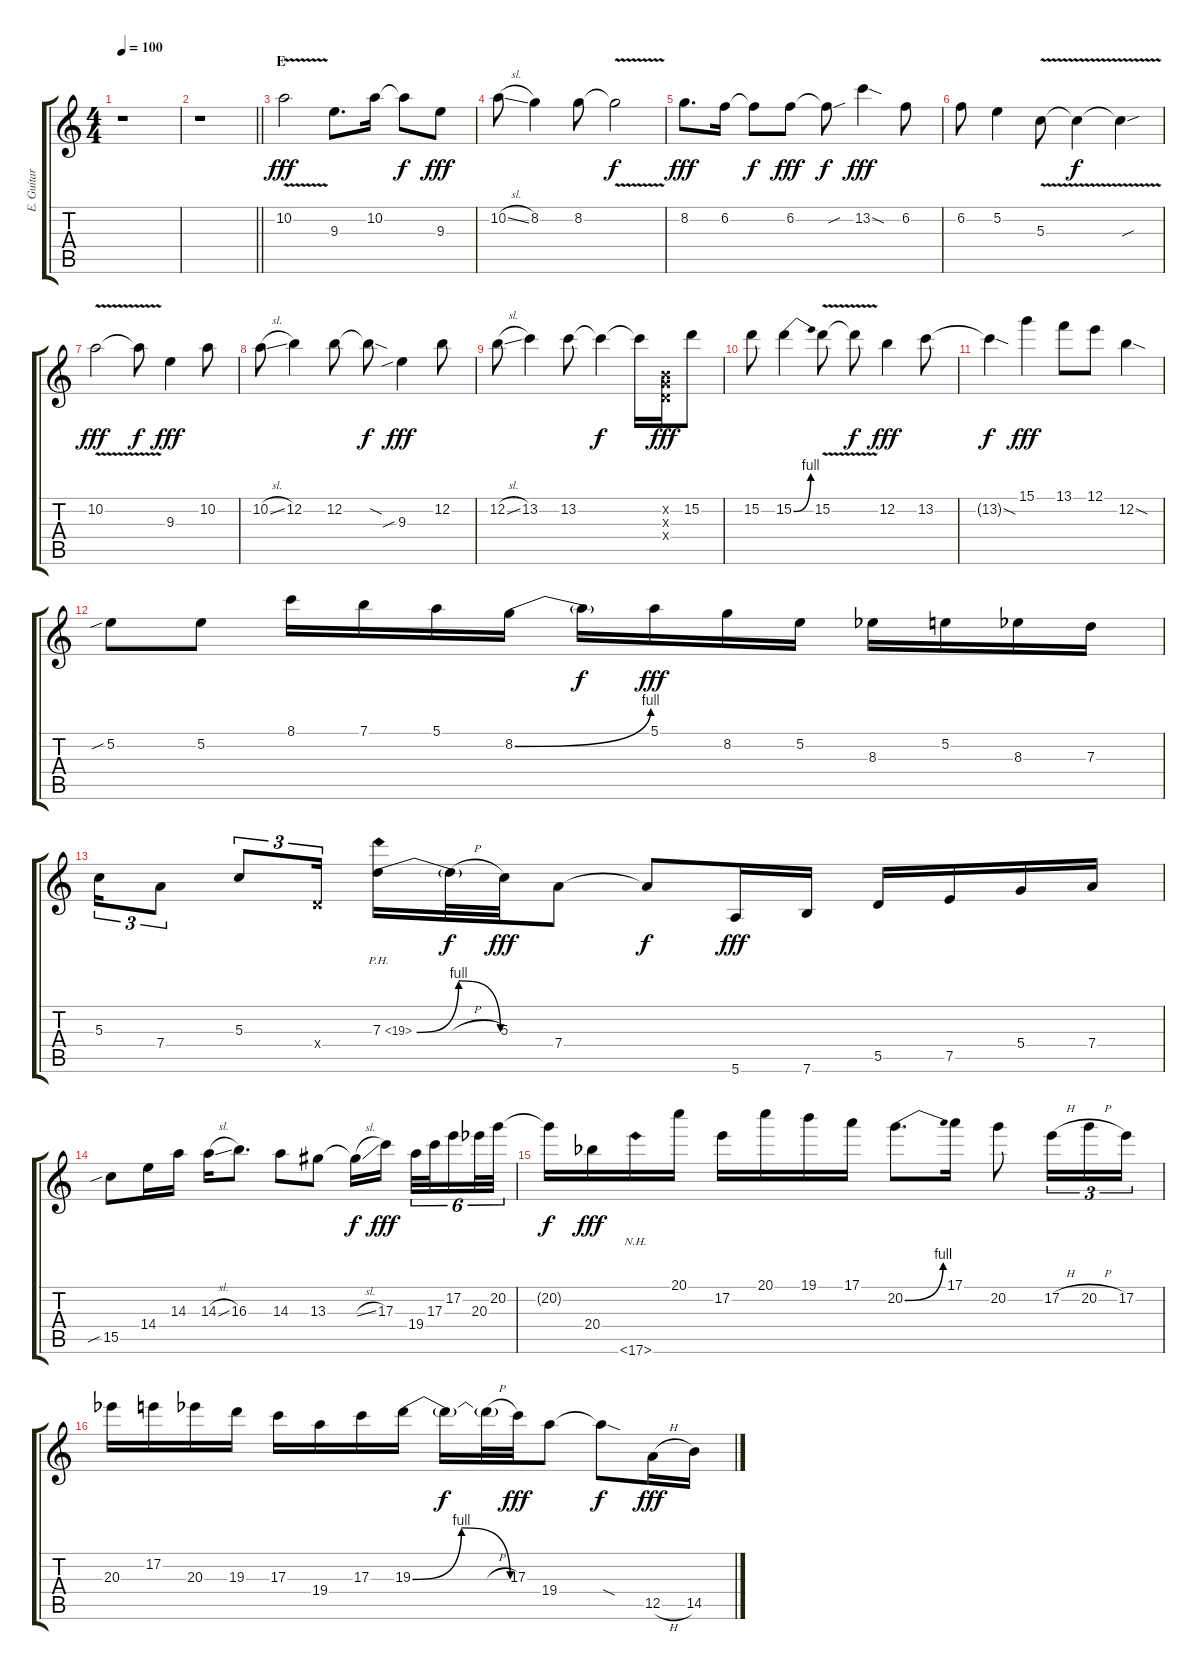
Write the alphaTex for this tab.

\track ("E. Guitar I" "E. Guitar ") {instrument overdrivenguitar}
\staff {score tabs}
\tuning (E4 B3 G3 D3 A2 E2) {hide}
\ts (4 4)
\tempo 100
\clef g2
\ks c
r.1{dy f} |
\barLineRight lightlight
r.1 |
\section ("" "E")
10.2{v}.2{dy fff} 9.3.8{d} 10.2.16 10.2{t}.8{dy f} 9.3.8{dy fff} |
10.2{sl}.8 8.2.4 8.2.8 8.2{v t}.2{dy f} |
8.2.8{d dy fff} 6.2.16 6.2{t}.8{dy f} 6.2.8{dy fff} 6.2{sou t}.8{dy f} 13.2{sod}.4{dy fff} 6.2.8 |
6.2.8 5.2.4 5.3{v}.8 5.3{v t}.4{dy f} 5.3{sou t}.4 |
10.2{v}.2{dy fff} 10.2{t}.8{dy f} 9.3.4{dy fff} 10.2.8 |
10.2{sl}.8 12.2.4 12.2.8 12.2{sod t}.8{dy f} 9.3{sib}.4{dy fff} 12.2.8 |
12.2{sl}.8 13.2.4 13.2.8 13.2{t}.4{dy f} 13.2{t}.16 (0.2{x} 0.3{x} 0.4{x}).16{dy fff} 15.2.8 |
15.2.8 15.2{be (bend 0 0 60 4)}.4 15.2{v}.8 15.2{t}.8{dy f} 12.2.4{dy fff} 13.2.8 |
13.2{sod t}.4{dy f} 15.1.4{dy fff} 13.1.8 12.1.8 12.2{sod}.4 |
5.2{sib}.8 5.2.8 8.1.16 7.1.16 5.1.16 8.2{be (bend 0 0 60 4)}.16 8.2{t}.16{dy f} 5.1.16{dy fff} 8.2.16 5.2.16 8.3{acc b}.16 5.2.16 8.3{acc b}.16 7.3.16 |
5.3.16{tu (3 2)} 7.4.8{tu (3 2)} 5.3.8{tu (3 2)} 0.4{x}.16{tu (3 2)} 7.3{be (bendrelease 0 0 30 4 30 4 60 0) ph 12}.16 7.3{h t}.32{dy f} 5.3.32{dy fff} 7.4.8 7.4{t}.8{dy f} 5.6.16{dy fff} 7.6.16 5.5.16 7.5.16 5.4.16 7.4.16 |
15.5{sib}.8 14.4.16 14.3.16 14.3{sl}.16 16.3.8{d} 14.3.8 13.3.8 13.3{sl t}.16{dy f} 17.3.16{dy fff beam splitsecondary} 19.4.32{tu (6 4)} 17.3.32{tu (6 4)} 17.2.16{tu (6 4)} 20.3{acc b}.32{tu (6 4)} 20.2.32{tu (6 4)} |
20.2{t}.16{dy f} 20.4{acc b}.16{dy fff} 17.6{nh}.16 20.1.16 17.2.16 20.1.16 19.1.16 17.1.16 20.2{be (bend 0 0 60 4)}.8{d} 17.1.16 20.2.8 17.2{h}.16{tu (3 2)} 20.2{h}.16{tu (3 2)} 17.2.16{tu (3 2)} |
20.3{acc b}.16 17.2.16 20.3{acc b}.16 19.3.16 17.3.16 19.4.16 17.3.16 19.3{be (bendrelease 0 0 30 4 30 4 60 0)}.16 19.3{t}.16{dy f} 19.3{h t}.32 17.3.32{dy fff} 19.4.8 19.4{sod t}.8{dy f} 12.5{h}.16{dy fff} 14.5.16
